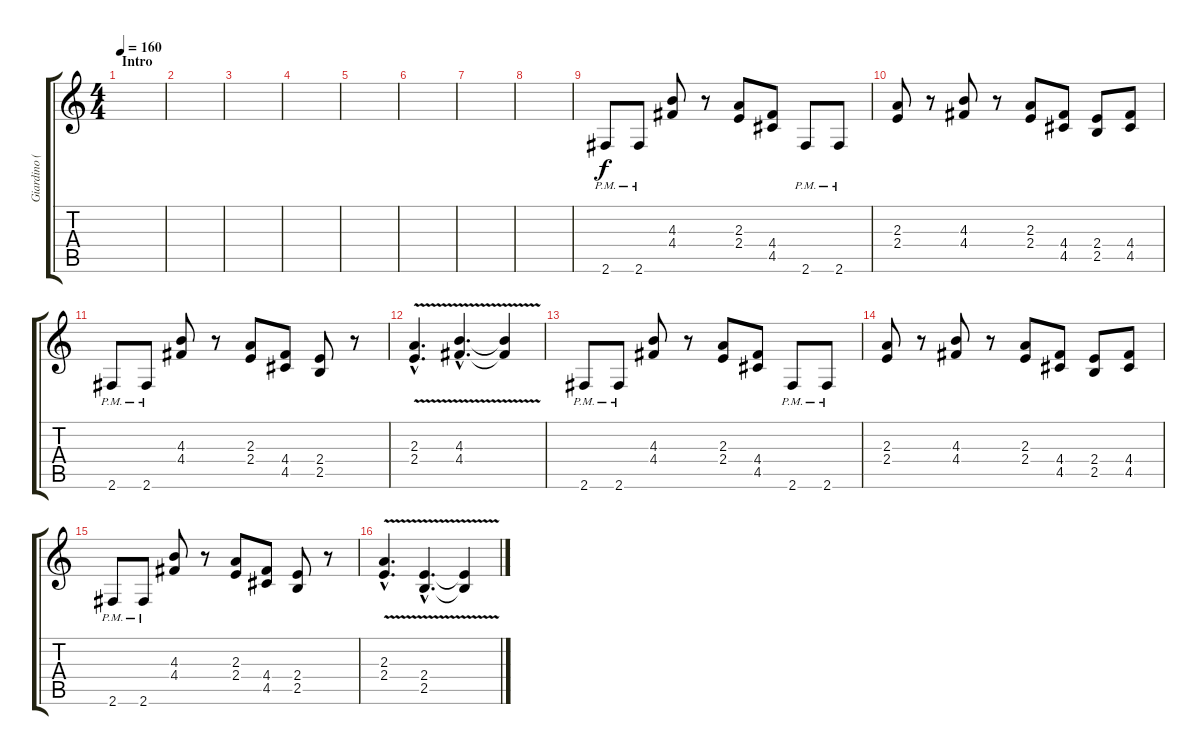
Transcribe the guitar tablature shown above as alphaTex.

\track ("Giardino (Ritmo)" "Giardino (") {instrument distortionguitar}
\staff {score tabs}
\tuning (E4 B3 G3 D3 A2 E2) {hide}
\ts (4 4)
\section ("" "Intro")
\tempo 160
\clef g2
\ks c
|
|
|
|
|
|
|
|
2.6{pm}.8 2.6{pm}.8 (4.3 4.4).8 r.8 (2.3 2.4).8 (4.4 4.5).8 2.6{pm}.8 2.6{pm}.8 |
(2.3 2.4).8 r.8 (4.3 4.4).8 r.8 (2.3 2.4).8 (4.4 4.5).8 (2.4 2.5).8 (4.4 4.5).8 |
2.6{pm}.8 2.6{pm}.8 (4.3 4.4).8 r.8 (2.3 2.4).8 (4.4 4.5).8 (2.4 2.5).8 r.8 |
(2.3{v hac} 2.4{hac}).4{d} (4.3{v hac} 4.4{hac}).4{d} (4.3{t} 4.4{t}).4 |
2.6{pm}.8 2.6{pm}.8 (4.3 4.4).8 r.8 (2.3 2.4).8 (4.4 4.5).8 2.6{pm}.8 2.6{pm}.8 |
(2.3 2.4).8 r.8 (4.3 4.4).8 r.8 (2.3 2.4).8 (4.4 4.5).8 (2.4 2.5).8 (4.4 4.5).8 |
2.6{pm}.8 2.6{pm}.8 (4.3 4.4).8 r.8 (2.3 2.4).8 (4.4 4.5).8 (2.4 2.5).8 r.8 |
(2.3{v hac} 2.4{hac}).4{d} (2.4{v hac} 2.5{hac}).4{d} (2.4{t} 2.5{t}).4
